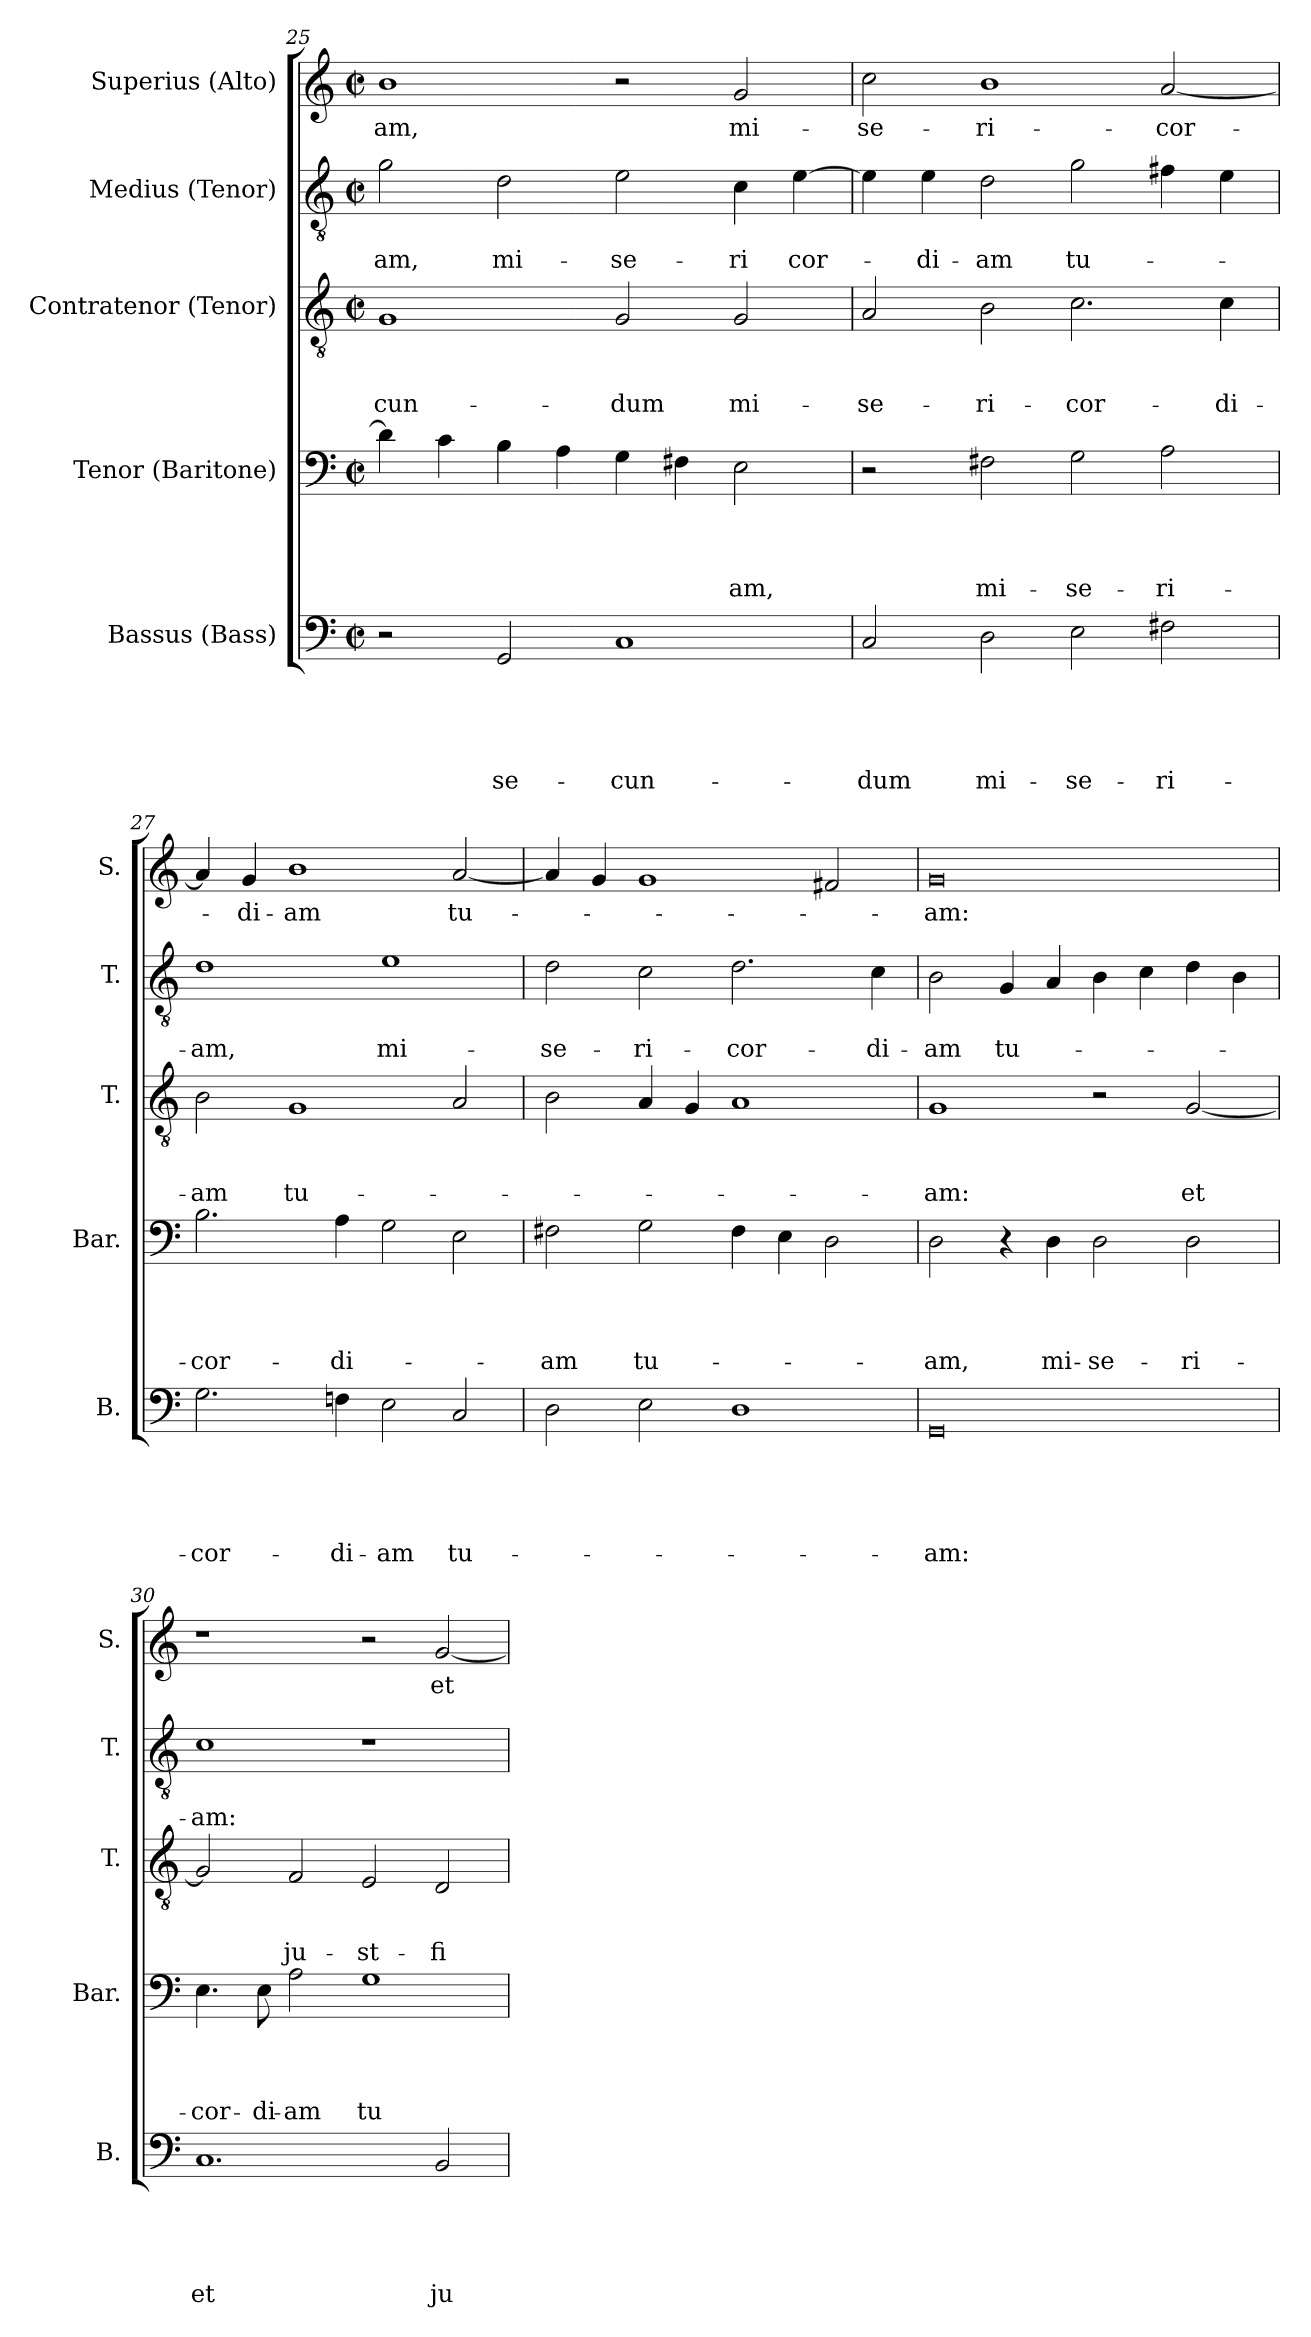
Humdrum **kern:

**kern	**text	**text	**text	**text	**text	**kern	**text	**text	**text	**text	**kern	**text	**text	**text	**kern	**text	**text	**kern	**text
*part5	*part5	*part5	*part5	*part5	*part5	*part4	*part4	*part4	*part4	*part4	*part3	*part3	*part3	*part3	*part2	*part2	*part2	*part1	*part1
*staff5	*staff5	*staff5	*staff5	*staff5	*staff5	*staff4	*staff4	*staff4	*staff4	*staff4	*staff3	*staff3	*staff3	*staff3	*staff2	*staff2	*staff2	*staff1	*staff1
*I"Bassus (Bass)	*	*	*	*	*	*I"Tenor (Baritone)	*	*	*	*	*I"Contratenor (Tenor)	*	*	*	*I"Medius (Tenor)	*	*	*I"Superius (Alto)	*
*I'B.	*	*	*	*	*	*I'Bar.	*	*	*	*	*I'T.	*	*	*	*I'T.	*	*	*I'S.	*
!!LO:PB:g=z
*clefF4	*	*	*	*	*	*clefF4	*	*	*	*	*clefGv2	*	*	*	*clefGv2	*	*	*clefG2	*
*k[]	*	*	*	*	*	*k[]	*	*	*	*	*k[]	*	*	*	*k[]	*	*	*k[]	*
*C:	*	*	*	*	*	*C:	*	*	*	*	*C:	*	*	*	*C:	*	*	*C:	*
*M2/2	*	*	*	*	*	*M2/2	*	*	*	*	*M2/2	*	*	*	*M2/2	*	*	*M2/2	*
*met(c|)	*	*	*	*	*	*met(c|)	*	*	*	*	*met(c|)	*	*	*	*met(c|)	*	*	*met(c|)	*
=25	=25	=25	=25	=25	=25	=25	=25	=25	=25	=25	=25	=25	=25	=25	=25	=25	=25	=25	=25
!	!	!	!	!	!	!	!	!	!	!	!	!	!	!LO:LY:b	!	!	!LO:LY:b	!	!LO:LY:b
2r	.	.	.	.	.	4d\]	.	.	.	.	1G	.	.	-cun-	2g\	.	-am,	1b	-am,
.	.	.	.	.	.	4c\	.	.	.	.	.	.	.	.	.	.	.	.	.
!	!	!	!	!	!LO:LY:b	!	!	!	!	!	!	!	!	!	!	!	!LO:LY:b	!	!
2GG/	.	.	.	.	se-	4B\	.	.	.	.	.	.	.	.	2d\	.	mi-	.	.
.	.	.	.	.	.	4A\	.	.	.	.	.	.	.	.	.	.	.	.	.
!	!	!	!	!	!LO:LY:b	!	!	!	!	!	!	!	!	!LO:LY:b	!	!	!LO:LY:b	!	!
1C	.	.	.	.	-cun-	4G\	.	.	.	.	2G/	.	.	-dum	2e\	.	-se-	2r	.
.	.	.	.	.	.	4F#X\	.	.	.	.	.	.	.	.	.	.	.	.	.
!	!	!	!	!	!	!	!	!	!	!LO:LY:b	!	!	!	!LO:LY:b	!	!	!LO:LY:b	!	!LO:LY:b
.	.	.	.	.	.	2E\	.	.	.	-am,	2G/	.	.	mi-	4c\	.	-ri	2g/	mi-
!	!	!	!	!	!	!	!	!	!	!	!	!	!	!	!	!	!LO:LY:b	!	!
.	.	.	.	.	.	.	.	.	.	.	.	.	.	.	[>4e\	.	cor-	.	.
=26	=26	=26	=26	=26	=26	=26	=26	=26	=26	=26	=26	=26	=26	=26	=26	=26	=26	=26	=26
!	!	!	!	!	!LO:LY:b	!	!	!	!	!	!	!	!	!LO:LY:b	!	!	!	!	!LO:LY:b
2C/	.	.	.	.	-dum	2r	.	.	.	.	2A/	.	.	-se-	4e\]	.	.	2cc\	-se-
!	!	!	!	!	!	!	!	!	!	!	!	!	!	!	!	!	!LO:LY:b	!	!
.	.	.	.	.	.	.	.	.	.	.	.	.	.	.	4e\	.	-di-	.	.
!	!	!	!	!	!LO:LY:b	!	!	!	!	!LO:LY:b	!	!	!	!LO:LY:b	!	!	!LO:LY:b	!	!LO:LY:b
2D\	.	.	.	.	mi-	2F#X\	.	.	.	mi-	2B\	.	.	-ri-	2d\	.	-am	1b	-ri-
!	!	!	!	!	!LO:LY:b	!	!	!	!	!LO:LY:b	!	!	!	!LO:LY:b	!	!	!LO:LY:b	!	!
2E\	.	.	.	.	-se-	2G\	.	.	.	-se-	2.c\	.	.	-cor-	2g\	.	tu-	.	.
!	!	!	!	!	!LO:LY:b	!	!	!	!	!LO:LY:b	!	!	!	!	!	!	!	!	!LO:LY:b
2F#X\	.	.	.	.	-ri-	2A\	.	.	.	-ri-	.	.	.	.	4f#X\	.	.	[<2a/	-cor-
!	!	!	!	!	!	!	!	!	!	!	!	!	!	!LO:LY:b	!	!	!	!	!
.	.	.	.	.	.	.	.	.	.	.	4c\	.	.	-di-	4e\	.	.	.	.
=27	=27	=27	=27	=27	=27	=27	=27	=27	=27	=27	=27	=27	=27	=27	=27	=27	=27	=27	=27
!	!	!	!	!	!LO:LY:b	!	!	!	!	!LO:LY:b	!	!	!	!LO:LY:b	!	!	!LO:LY:b	!	!
2.G\	.	.	.	.	-cor-	2.B\	.	.	.	-cor-	2B\	.	.	-am	1d	.	-am,	4a/]	.
!	!	!	!	!	!	!	!	!	!	!	!	!	!	!	!	!	!	!	!LO:LY:b
.	.	.	.	.	.	.	.	.	.	.	.	.	.	.	.	.	.	4g/	-di-
!	!	!	!	!	!	!	!	!	!	!	!	!	!	!LO:LY:b	!	!	!	!	!LO:LY:b
.	.	.	.	.	.	.	.	.	.	.	1G	.	.	tu-	.	.	.	1b	-am
!	!	!	!	!	!LO:LY:b	!	!	!	!	!LO:LY:b	!	!	!	!	!	!	!	!	!
4Fn\	.	.	.	.	-di-	4A\	.	.	.	-di-	.	.	.	.	.	.	.	.	.
!	!	!	!	!	!LO:LY:b	!	!	!	!	!	!	!	!	!	!	!	!LO:LY:b	!	!
2E\	.	.	.	.	-am	2G\	.	.	.	.	.	.	.	.	1e	.	mi-	.	.
!	!	!	!	!	!LO:LY:b	!	!	!	!	!	!	!	!	!	!	!	!	!	!LO:LY:b
2C/	.	.	.	.	tu-	2E\	.	.	.	.	2A/	.	.	.	.	.	.	[<2a/	tu-
=28	=28	=28	=28	=28	=28	=28	=28	=28	=28	=28	=28	=28	=28	=28	=28	=28	=28	=28	=28
!	!	!	!	!	!	!	!	!	!	!LO:LY:b	!	!	!	!	!	!	!LO:LY:b	!	!
2D\	.	.	.	.	.	2F#X\	.	.	.	-am	2B\	.	.	.	2d\	.	-se-	4a/]	.
.	.	.	.	.	.	.	.	.	.	.	.	.	.	.	.	.	.	4g/	.
!	!	!	!	!	!	!	!	!	!	!LO:LY:b	!	!	!	!	!	!	!LO:LY:b	!	!
2E\	.	.	.	.	.	2G\	.	.	.	tu-	4A/	.	.	.	2c\	.	-ri-	1g	.
.	.	.	.	.	.	.	.	.	.	.	4G/	.	.	.	.	.	.	.	.
!	!	!	!	!	!	!	!	!	!	!	!	!	!	!	!	!	!LO:LY:b	!	!
1D	.	.	.	.	.	4F#\	.	.	.	.	1A	.	.	.	2.d\	.	-cor-	.	.
.	.	.	.	.	.	4E\	.	.	.	.	.	.	.	.	.	.	.	.	.
.	.	.	.	.	.	2D\	.	.	.	.	.	.	.	.	.	.	.	2f#X/	.
!	!	!	!	!	!	!	!	!	!	!	!	!	!	!	!	!	!LO:LY:b	!	!
.	.	.	.	.	.	.	.	.	.	.	.	.	.	.	4c\	.	-di-	.	.
!!LO:LB:g=z
=29	=29	=29	=29	=29	=29	=29	=29	=29	=29	=29	=29	=29	=29	=29	=29	=29	=29	=29	=29
!	!	!	!	!	!LO:LY:b	!	!	!	!	!LO:LY:b	!	!	!	!LO:LY:b	!	!	!LO:LY:b	!	!LO:LY:b
0GG	.	.	.	.	-am:	2D\	.	.	.	-am,	1G	.	.	-am:	2B\	.	-am	0g	-am:
!	!	!	!	!	!	!	!	!	!	!	!	!	!	!	!	!	!LO:LY:b	!	!
.	.	.	.	.	.	4r	.	.	.	.	.	.	.	.	4G/	.	tu-	.	.
!	!	!	!	!	!	!	!	!	!	!LO:LY:b	!	!	!	!	!	!	!	!	!
.	.	.	.	.	.	4D\	.	.	.	mi-	.	.	.	.	4A/	.	.	.	.
!	!	!	!	!	!	!	!	!	!	!LO:LY:b	!	!	!	!	!	!	!	!	!
.	.	.	.	.	.	2D\	.	.	.	-se-	2r	.	.	.	4B\	.	.	.	.
.	.	.	.	.	.	.	.	.	.	.	.	.	.	.	4c\	.	.	.	.
!	!	!	!	!	!	!	!	!	!	!LO:LY:b	!	!	!	!LO:LY:b	!	!	!	!	!
.	.	.	.	.	.	2D\	.	.	.	-ri-	[<2G/	.	.	et	4d\	.	.	.	.
.	.	.	.	.	.	.	.	.	.	.	.	.	.	.	4B\	.	.	.	.
=30	=30	=30	=30	=30	=30	=30	=30	=30	=30	=30	=30	=30	=30	=30	=30	=30	=30	=30	=30
!	!	!	!	!	!LO:LY:b	!	!	!	!	!LO:LY:b	!	!	!	!	!	!	!LO:LY:b	!	!
1.C	.	.	.	.	et	4.E\	.	.	.	-cor-	2G/]	.	.	.	1c	.	-am:	1r	.
!	!	!	!	!	!	!	!	!	!	!LO:LY:b	!	!	!	!	!	!	!	!	!
.	.	.	.	.	.	8E\	.	.	.	-di-	.	.	.	.	.	.	.	.	.
!	!	!	!	!	!	!	!	!	!	!LO:LY:b	!	!	!	!LO:LY:b	!	!	!	!	!
.	.	.	.	.	.	2A\	.	.	.	-am	2F/	.	.	ju-	.	.	.	.	.
!	!	!	!	!	!	!	!	!	!	!LO:LY:b	!	!	!	!LO:LY:b	!	!	!	!	!
.	.	.	.	.	.	1G	.	.	.	tu-	2E/	.	.	-st-	1r	.	.	2r	.
!	!	!	!	!	!LO:LY:b	!	!	!	!	!	!	!	!	!LO:LY:b	!	!	!	!	!LO:LY:b
2BB/	.	.	.	.	ju-	.	.	.	.	.	2D/	.	.	-fi-	.	.	.	[<2g/	et
=	=	=	=	=	=	=	=	=	=	=	=	=	=	=	=	=	=	=	=
*-	*-	*-	*-	*-	*-	*-	*-	*-	*-	*-	*-	*-	*-	*-	*-	*-	*-	*-	*-
